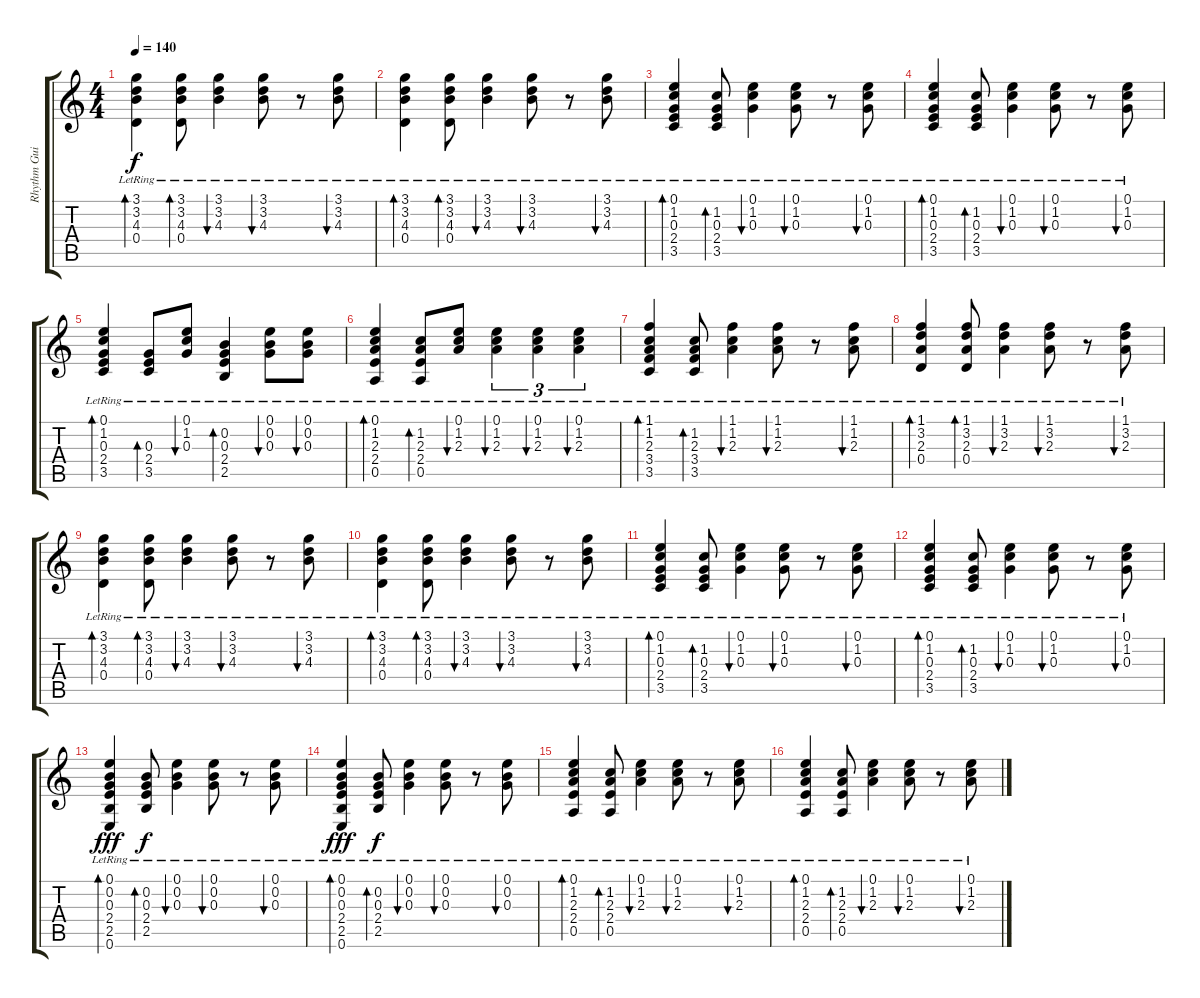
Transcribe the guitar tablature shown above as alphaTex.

\track ("Rhythm Guitar" "Rhythm Gui") {instrument acousticguitarsteel}
\staff {score tabs}
\tuning (E4 B3 G3 D3 A2 E2) {hide}
\ts (4 4)
\tempo 140
\clef g2
\ks c
(3.1{lr} 3.2{lr} 4.3{lr} 0.4{lr}).4{bd 120 dy f} (3.1{lr} 3.2{lr} 4.3{lr} 0.4{lr}).8{bd 120} (3.1{lr} 3.2{lr} 4.3{lr}).4{bu 120} (3.1{lr} 3.2{lr} 4.3{lr}).8{bu 120} r.8 (3.1{lr} 3.2{lr} 4.3{lr}).8{bu 120} |
(3.1{lr} 3.2{lr} 4.3{lr} 0.4{lr}).4{bd 120} (3.1{lr} 3.2{lr} 4.3{lr} 0.4{lr}).8{bd 120} (3.1{lr} 3.2{lr} 4.3{lr}).4{bu 120} (3.1{lr} 3.2{lr} 4.3{lr}).8{bu 120} r.8 (3.1{lr} 3.2{lr} 4.3{lr}).8{bu 120} |
(0.1{lr} 1.2{lr} 0.3{lr} 2.4{lr} 3.5{lr}).4{bd 120} (1.2{lr} 0.3{lr} 2.4{lr} 3.5{lr}).8{bd 120} (0.1{lr} 1.2{lr} 0.3{lr}).4{bu 120} (0.1{lr} 1.2{lr} 0.3{lr}).8{bu 120} r.8 (0.1{lr} 1.2{lr} 0.3{lr}).8{bu 120} |
(0.1{lr} 1.2{lr} 0.3{lr} 2.4{lr} 3.5{lr}).4{bd 120} (1.2{lr} 0.3{lr} 2.4{lr} 3.5{lr}).8{bd 120} (0.1{lr} 1.2{lr} 0.3{lr}).4{bu 120} (0.1{lr} 1.2{lr} 0.3{lr}).8{bu 120} r.8 (0.1{lr} 1.2{lr} 0.3{lr}).8{bu 120} |
(0.1{lr} 1.2{lr} 0.3{lr} 2.4{lr} 3.5{lr}).4{bd 240} (0.3{lr} 2.4{lr} 3.5).8{bd 120} (0.1{lr} 1.2{lr} 0.3{lr}).8{bu 120} (0.2 0.3 2.4{lr} 2.5{lr}).4{bd 240} (0.1{lr} 0.2{lr} 0.3{lr}).8{bu 120} (0.1{lr} 0.2{lr} 0.3{lr}).8{bu 120} |
(0.1{lr} 1.2{lr} 2.3{lr} 2.4{lr} 0.5{lr}).4{bd 120} (1.2{lr} 2.3{lr} 2.4{lr} 0.5{lr}).8{bd 120} (0.1{lr} 1.2{lr} 2.3{lr}).8{bu 120} (0.1{lr} 1.2{lr} 2.3{lr}).4{tu (3 2) bu 120} (0.1{lr} 1.2{lr} 2.3{lr}).4{tu (3 2) bu 120} (0.1{lr} 1.2{lr} 2.3{lr}).4{tu (3 2) bu 120} |
(1.1{lr} 1.2{lr} 2.3{lr} 3.4{lr} 3.5{lr}).4{bd 120} (1.2{lr} 2.3{lr} 3.4{lr} 3.5{lr}).8{bd 120} (1.1{lr} 1.2{lr} 2.3{lr}).4{bu 120} (1.1{lr} 1.2{lr} 2.3{lr}).8{bu 120} r.8 (1.1{lr} 1.2{lr} 2.3{lr}).8{bu 120} |
(1.1{lr} 3.2{lr} 2.3{lr} 0.4{lr}).4{bd 120} (1.1{lr} 3.2{lr} 2.3{lr} 0.4{lr}).8{bd 120} (1.1{lr} 3.2{lr} 2.3{lr}).4{bu 120} (1.1{lr} 3.2{lr} 2.3{lr}).8{bu 120} r.8 (1.1{lr} 3.2{lr} 2.3{lr}).8{bu 120} |
(3.1{lr} 3.2{lr} 4.3{lr} 0.4{lr}).4{bd 120} (3.1{lr} 3.2{lr} 4.3{lr} 0.4{lr}).8{bd 120} (3.1{lr} 3.2{lr} 4.3{lr}).4{bu 120} (3.1{lr} 3.2{lr} 4.3{lr}).8{bu 120} r.8 (3.1{lr} 3.2{lr} 4.3{lr}).8{bu 120} |
(3.1{lr} 3.2{lr} 4.3{lr} 0.4{lr}).4{bd 120} (3.1{lr} 3.2{lr} 4.3{lr} 0.4{lr}).8{bd 120} (3.1{lr} 3.2{lr} 4.3{lr}).4{bu 120} (3.1{lr} 3.2{lr} 4.3{lr}).8{bu 120} r.8 (3.1{lr} 3.2{lr} 4.3{lr}).8{bu 120} |
(0.1{lr} 1.2{lr} 0.3{lr} 2.4{lr} 3.5{lr}).4{bd 120} (1.2{lr} 0.3{lr} 2.4{lr} 3.5{lr}).8{bd 120} (0.1{lr} 1.2{lr} 0.3{lr}).4{bu 120} (0.1{lr} 1.2{lr} 0.3{lr}).8{bu 120} r.8 (0.1{lr} 1.2{lr} 0.3{lr}).8{bu 120} |
(0.1{lr} 1.2{lr} 0.3{lr} 2.4{lr} 3.5{lr}).4{bd 120} (1.2{lr} 0.3{lr} 2.4{lr} 3.5{lr}).8{bd 120} (0.1{lr} 1.2{lr} 0.3{lr}).4{bu 120} (0.1{lr} 1.2{lr} 0.3{lr}).8{bu 120} r.8 (0.1{lr} 1.2{lr} 0.3{lr}).8{bu 120} |
(0.1{lr} 0.2{lr} 0.3{lr} 2.4{lr} 2.5{lr} 0.6).4{bd 120 dy fff} (0.2{lr} 0.3{lr} 2.4{lr} 2.5{lr}).8{bd 120 dy f} (0.1{lr} 0.2{lr} 0.3{lr}).4{bu 120} (0.1{lr} 0.2{lr} 0.3{lr}).8{bu 120} r.8 (0.1{lr} 0.2{lr} 0.3{lr}).8{bu 120} |
(0.1{lr} 0.2{lr} 0.3{lr} 2.4{lr} 2.5{lr} 0.6).4{bd 120 dy fff} (0.2{lr} 0.3{lr} 2.4{lr} 2.5{lr}).8{bd 120 dy f} (0.1{lr} 0.2{lr} 0.3{lr}).4{bu 120} (0.1{lr} 0.2{lr} 0.3{lr}).8{bu 120} r.8 (0.1{lr} 0.2{lr} 0.3{lr}).8{bu 120} |
(0.1{lr} 1.2{lr} 2.3{lr} 2.4{lr} 0.5{lr}).4{bd 120} (1.2{lr} 2.3{lr} 2.4{lr} 0.5{lr}).8{bd 120} (0.1{lr} 1.2{lr} 2.3{lr}).4{bu 120} (0.1{lr} 1.2{lr} 2.3{lr}).8{bu 120} r.8 (0.1{lr} 1.2{lr} 2.3{lr}).8{bu 120} |
(0.1{lr} 1.2{lr} 2.3{lr} 2.4{lr} 0.5{lr}).4{bd 120} (1.2{lr} 2.3{lr} 2.4{lr} 0.5{lr}).8{bd 120} (0.1{lr} 1.2{lr} 2.3{lr}).4{bu 120} (0.1{lr} 1.2{lr} 2.3{lr}).8{bu 120} r.8 (0.1{lr} 1.2{lr} 2.3{lr}).8{bu 120}
